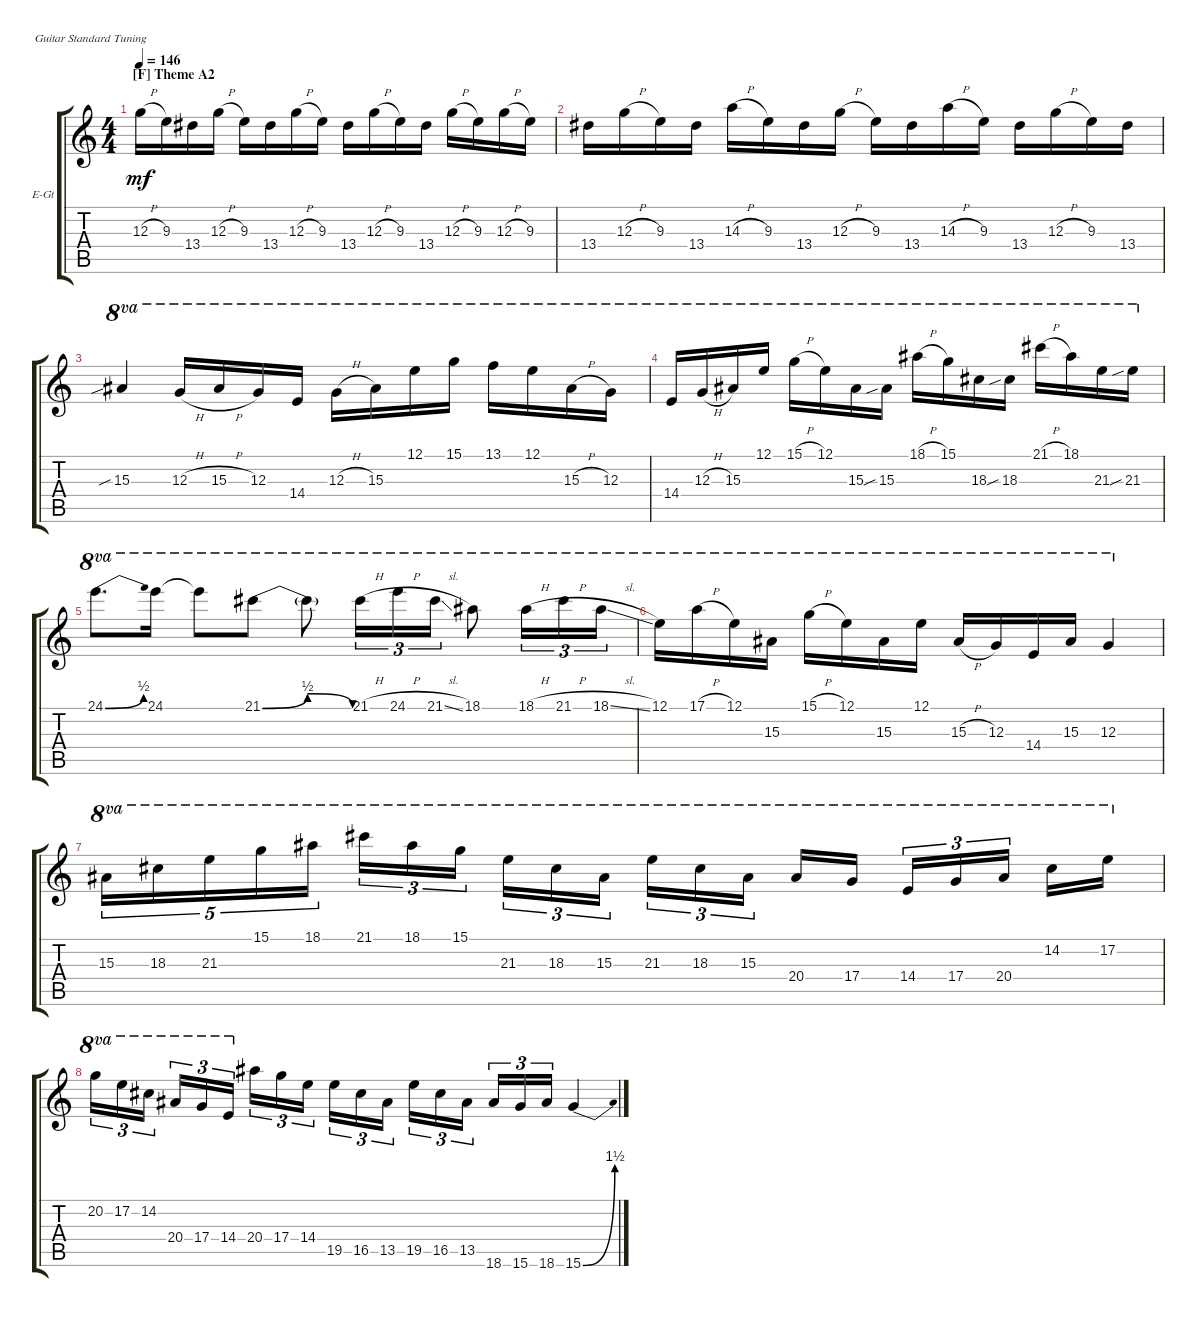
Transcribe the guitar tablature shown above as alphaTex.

\bracketExtendMode groupsimilarinstruments
\firstSystemTrackNameOrientation horizontal
\otherSystemsTrackNameOrientation horizontal
\track ("Gtr 1" "E-Gt") {instrument acousticgrandpiano}
\staff {score tabs}
\tuning (E4 B3 G3 D3 A2 E2)
\displaytranspose 12
\ts (4 4)
\section ("F" "Theme A2")
\tempo 146
\clef g2
\ks c
12.3{h}.16{dy mf} 9.3.16 13.4.16 12.3{h}.16 9.3.16 13.4.16 12.3{h}.16 9.3.16 13.4.16 12.3{h}.16 9.3.16 13.4.16 12.3{h}.16 9.3.16 12.3{h}.16 9.3.16 |
13.4.16 12.3{h}.16 9.3.16 13.4.16 14.3{h}.16 9.3.16 13.4.16 12.3{h}.16 9.3.16 13.4.16 14.3{h}.16 9.3.16 13.4.16 12.3{h}.16 9.3.16 13.4.16 |
15.3{sib}.4{ot 8va} 12.3{h}.16{ot 8va} 15.3{h}.16{ot 8va} 12.3.16{ot 8va} 14.4.16{ot 8va} 12.3{h}.16{ot 8va} 15.3.16{ot 8va} 12.1.16{ot 8va} 15.1.16{ot 8va} 13.1.16{ot 8va} 12.1.16{ot 8va} 15.3{h}.16{ot 8va} 12.3.16{ot 8va} |
14.4.16{ot 8va} 12.3{h}.16{ot 8va} 15.3.16{ot 8va} 12.1.16{ot 8va} 15.1{h}.16{ot 8va} 12.1.16{ot 8va} 15.3.16{ot 8va} 15.3{sib}.16{ot 8va} 18.1{h}.16{ot 8va} 15.1.16{ot 8va} 18.3.16{ot 8va} 18.3{sib}.16{ot 8va} 21.1{h}.16{ot 8va} 18.1.16{ot 8va} 21.3.16{ot 8va} 21.3{sib}.16{ot 8va} |
24.1{be (bend 0 0 60 2)}.8{d ot 8va} 24.1.16{ot 8va} 24.1{t}.8{ot 8va} 21.1{be (bendrelease 0 0 30 2 30 2 60 0)}.8{ot 8va} 21.1{t}.8{ot 8va} 21.1{h}.16{tu (3 2) ot 8va} 24.1{h}.16{tu (3 2) ot 8va} 21.1{sl}.16{tu (3 2) ot 8va} 18.1.8{ot 8va} 18.1{h}.16{tu (3 2) ot 8va} 21.1{h}.16{tu (3 2) ot 8va} 18.1{sl}.16{tu (3 2) ot 8va} |
12.1.16{ot 8va} 17.1{h}.16{ot 8va} 12.1.16{ot 8va} 15.3.16{ot 8va} 15.1{h}.16{ot 8va} 12.1.16{ot 8va} 15.3.16{ot 8va} 12.1.16{ot 8va} 15.3{h}.16{ot 8va} 12.3.16{ot 8va} 14.4.16{ot 8va} 15.3.16{ot 8va} 12.3.4{ot 8va} |
15.3.16{tu (5 4) ot 8va} 18.3.16{tu (5 4) ot 8va} 21.3.16{tu (5 4) ot 8va} 15.1.16{tu (5 4) ot 8va} 18.1.16{tu (5 4) ot 8va} 21.1.16{tu (3 2) ot 8va} 18.1.16{tu (3 2) ot 8va} 15.1.16{tu (3 2) ot 8va} 21.3.16{tu (3 2) ot 8va} 18.3.16{tu (3 2) ot 8va} 15.3.16{tu (3 2) ot 8va} 21.3.16{tu (3 2) ot 8va} 18.3.16{tu (3 2) ot 8va} 15.3.16{tu (3 2) ot 8va} 20.4.16{ot 8va} 17.4.16{ot 8va} 14.4.16{tu (3 2) ot 8va} 17.4.16{tu (3 2) ot 8va} 20.4.16{tu (3 2) ot 8va} 14.2.16{ot 8va} 17.2.16{ot 8va} |
20.2.16{tu (3 2) ot 8va} 17.2.16{tu (3 2) ot 8va} 14.2.16{tu (3 2) ot 8va} 20.4.16{tu (3 2) ot 8va} 17.4.16{tu (3 2) ot 8va} 14.4.16{tu (3 2) ot 8va} 20.4.16{tu (3 2)} 17.4.16{tu (3 2)} 14.4.16{tu (3 2)} 19.5.16{tu (3 2)} 16.5.16{tu (3 2)} 13.5.16{tu (3 2)} 19.5.16{tu (3 2)} 16.5.16{tu (3 2)} 13.5.16{tu (3 2)} 18.6.16{tu (3 2)} 15.6.16{tu (3 2)} 18.6.16{tu (3 2)} 15.6{be (bend 0 0 60 6)}.4
